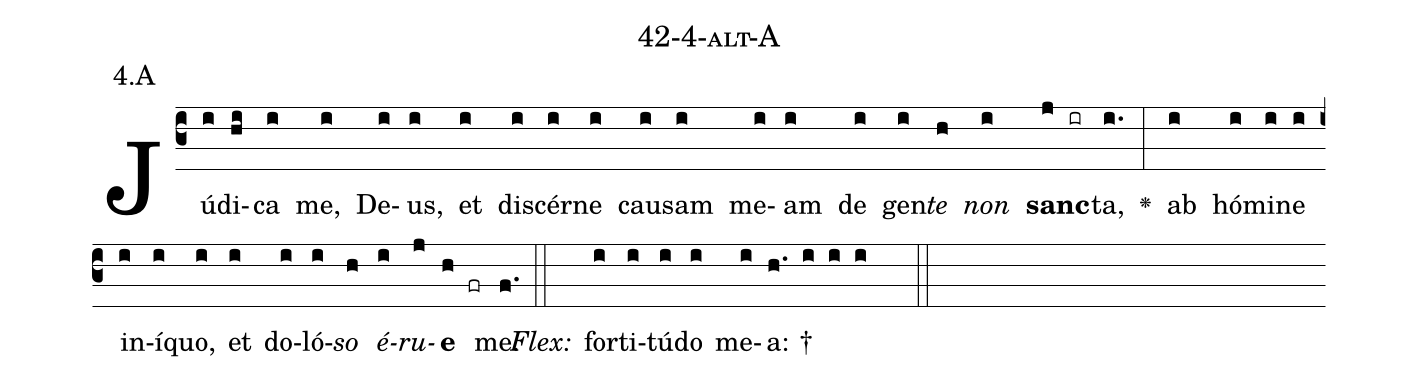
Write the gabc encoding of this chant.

name: 42-4-alt-A;
annotation: 4.A;
%%
(c3)Jú(i)di(hi)ca(i) me,(i) De(i)us,(i) et(i) di(i)scér(i)ne(i) cau(i)sam(i) me(i)am(i) de(i) gen(i)<i>te</i>(h) <i>non</i>(i) <b>sanc</b>(j ir)ta,(i.) <v>\greheightstar</v>(:) ab(i) hó(i)mi(i)ne(i) in(i)í(i)quo,(i) et(i) do(i)ló(i)<i>so</i>(h) <i>é</i>(i)<i>ru</i>(j)<b>e</b>(h fr) me.(f.) (::)
<i>Flex:</i>()  for(i)ti(i)tú(i)do(i) me(i)a: †(h. i i i  ::)

%E(i) u(h) o(i) u(j) a(h) e.(f.) (::)
